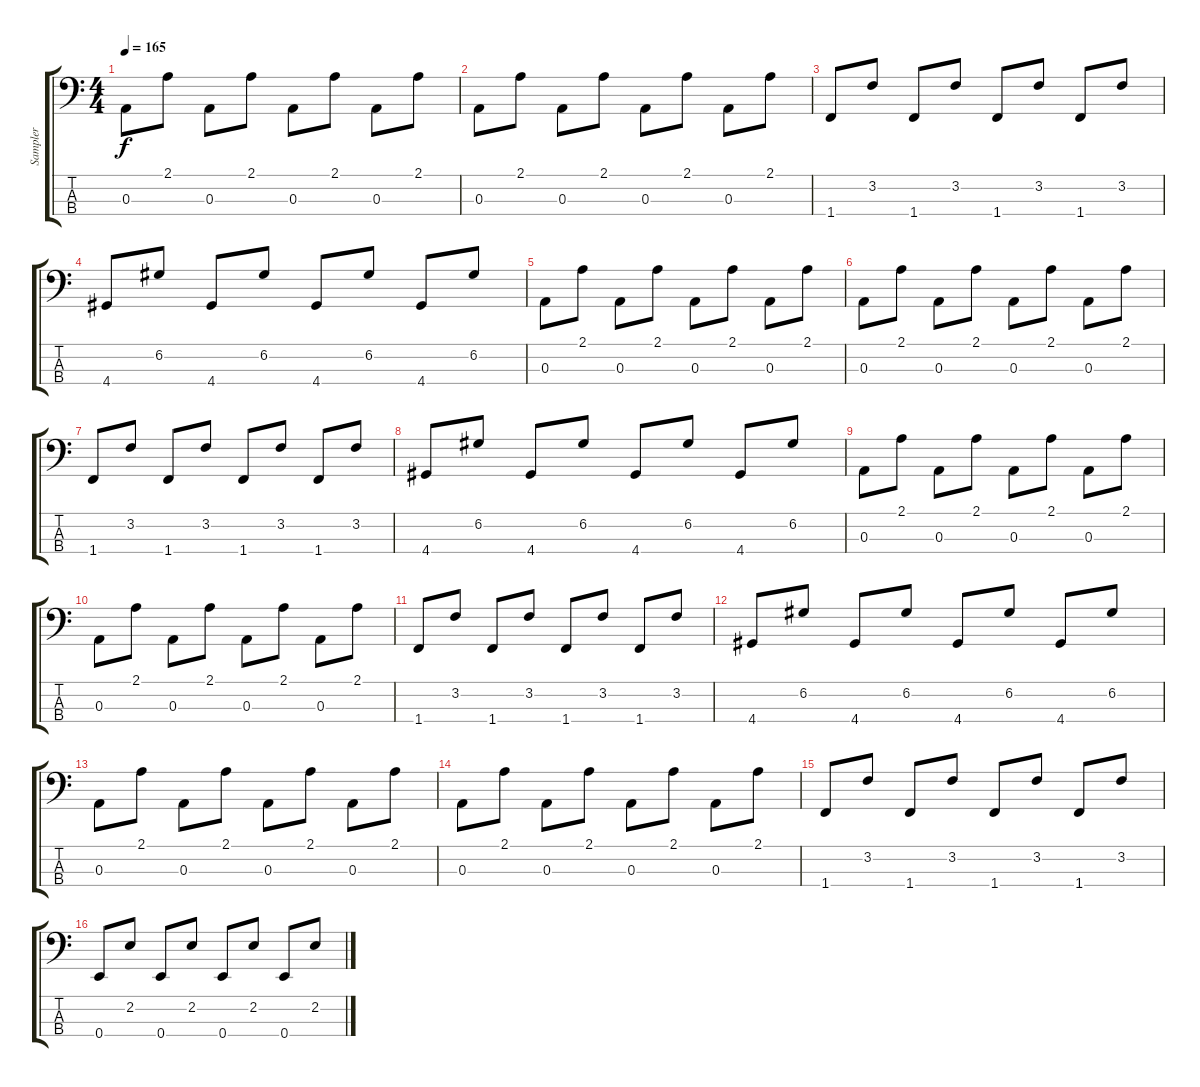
\track ("Sampler" "Sampler") {instrument synthbass2}
\staff {score tabs}
\tuning (G2 D2 A1 E1) {hide}
\ts (4 4)
\tempo 165
\clef f4
\ks c
0.3.8{dy f} 2.1.8 0.3.8 2.1.8 0.3.8 2.1.8 0.3.8 2.1.8 |
0.3.8 2.1.8 0.3.8 2.1.8 0.3.8 2.1.8 0.3.8 2.1.8 |
1.4.8 3.2.8 1.4.8 3.2.8 1.4.8 3.2.8 1.4.8 3.2.8 |
4.4.8 6.2.8 4.4.8 6.2.8 4.4.8 6.2.8 4.4.8 6.2.8 |
0.3.8 2.1.8 0.3.8 2.1.8 0.3.8 2.1.8 0.3.8 2.1.8 |
0.3.8 2.1.8 0.3.8 2.1.8 0.3.8 2.1.8 0.3.8 2.1.8 |
1.4.8 3.2.8 1.4.8 3.2.8 1.4.8 3.2.8 1.4.8 3.2.8 |
4.4.8 6.2.8 4.4.8 6.2.8 4.4.8 6.2.8 4.4.8 6.2.8 |
0.3.8 2.1.8 0.3.8 2.1.8 0.3.8 2.1.8 0.3.8 2.1.8 |
0.3.8 2.1.8 0.3.8 2.1.8 0.3.8 2.1.8 0.3.8 2.1.8 |
1.4.8 3.2.8 1.4.8 3.2.8 1.4.8 3.2.8 1.4.8 3.2.8 |
4.4.8 6.2.8 4.4.8 6.2.8 4.4.8 6.2.8 4.4.8 6.2.8 |
0.3.8 2.1.8 0.3.8 2.1.8 0.3.8 2.1.8 0.3.8 2.1.8 |
0.3.8 2.1.8 0.3.8 2.1.8 0.3.8 2.1.8 0.3.8 2.1.8 |
1.4.8 3.2.8 1.4.8 3.2.8 1.4.8 3.2.8 1.4.8 3.2.8 |
0.4.8 2.2.8 0.4.8 2.2.8 0.4.8 2.2.8 0.4.8 2.2.8
